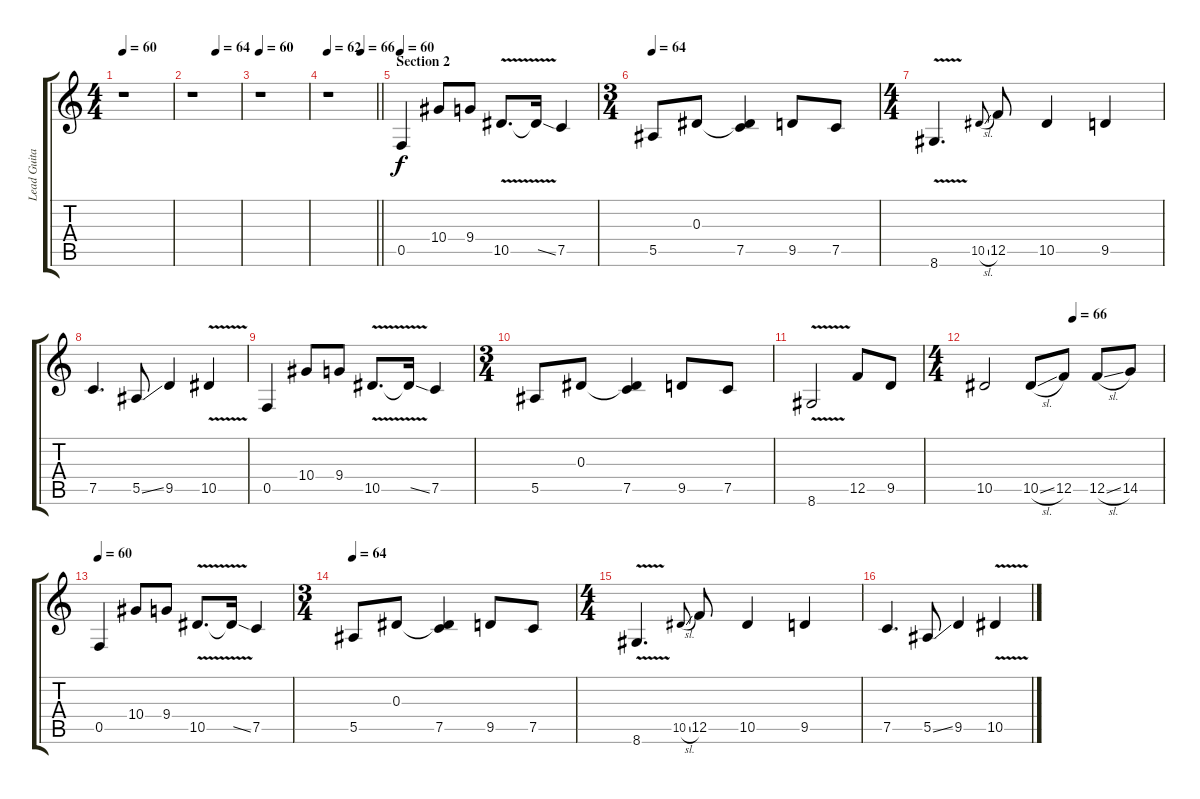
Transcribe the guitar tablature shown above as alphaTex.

\track ("Lead Guitar 1 (Distortion)" "Lead Guita") {instrument distortionguitar}
\staff {score tabs}
\tuning (C4 G3 Eb3 Bb2 F2 C2) {hide}
\ts (4 4)
\tempo 60
\clef g2
\ks c
r.1{dy f} |
\tempo (64 0.5)
r.1 |
\tempo 60
r.1 |
\tempo 62
\tempo (66 0.6875)
\barLineRight lightlight
r.1 |
\section ("" "Section 2")
\tempo 60
0.5.4 10.4.8 9.4.8 10.5{v}.8{d} 10.5{ss t}.16 7.5.4 |
\ts (3 4)
\tempo 64
5.5.8 0.3.8 (0.3{t} 7.5).4 9.5.8 7.5.8 |
\ts (4 4)
8.6{v}.4{d} 10.5{sl}.8{gr onbeat} 12.5.8 10.5.4 9.5.4 |
7.5.4{d} 5.5{ss}.8 9.5.4 10.5{v}.4 |
0.5.4 10.4.8 9.4.8 10.5{v}.8{d} 10.5{ss t}.16 7.5.4 |
\ts (3 4)
5.5.8 0.3.8 (0.3{t} 7.5).4 9.5.8 7.5.8 |
8.6{v}.2 12.5.8 9.5.8 |
\ts (4 4)
\tempo (66 0.5)
10.5.2 10.5{sl}.8 12.5.8 12.5{sl}.8 14.5.8 |
\tempo 60
0.5.4 10.4.8 9.4.8 10.5{v}.8{d} 10.5{ss t}.16 7.5.4 |
\ts (3 4)
\tempo 64
5.5.8 0.3.8 (0.3{t} 7.5).4 9.5.8 7.5.8 |
\ts (4 4)
8.6{v}.4{d} 10.5{sl}.8{gr onbeat} 12.5.8 10.5.4 9.5.4 |
7.5.4{d} 5.5{ss}.8 9.5.4 10.5{v}.4
